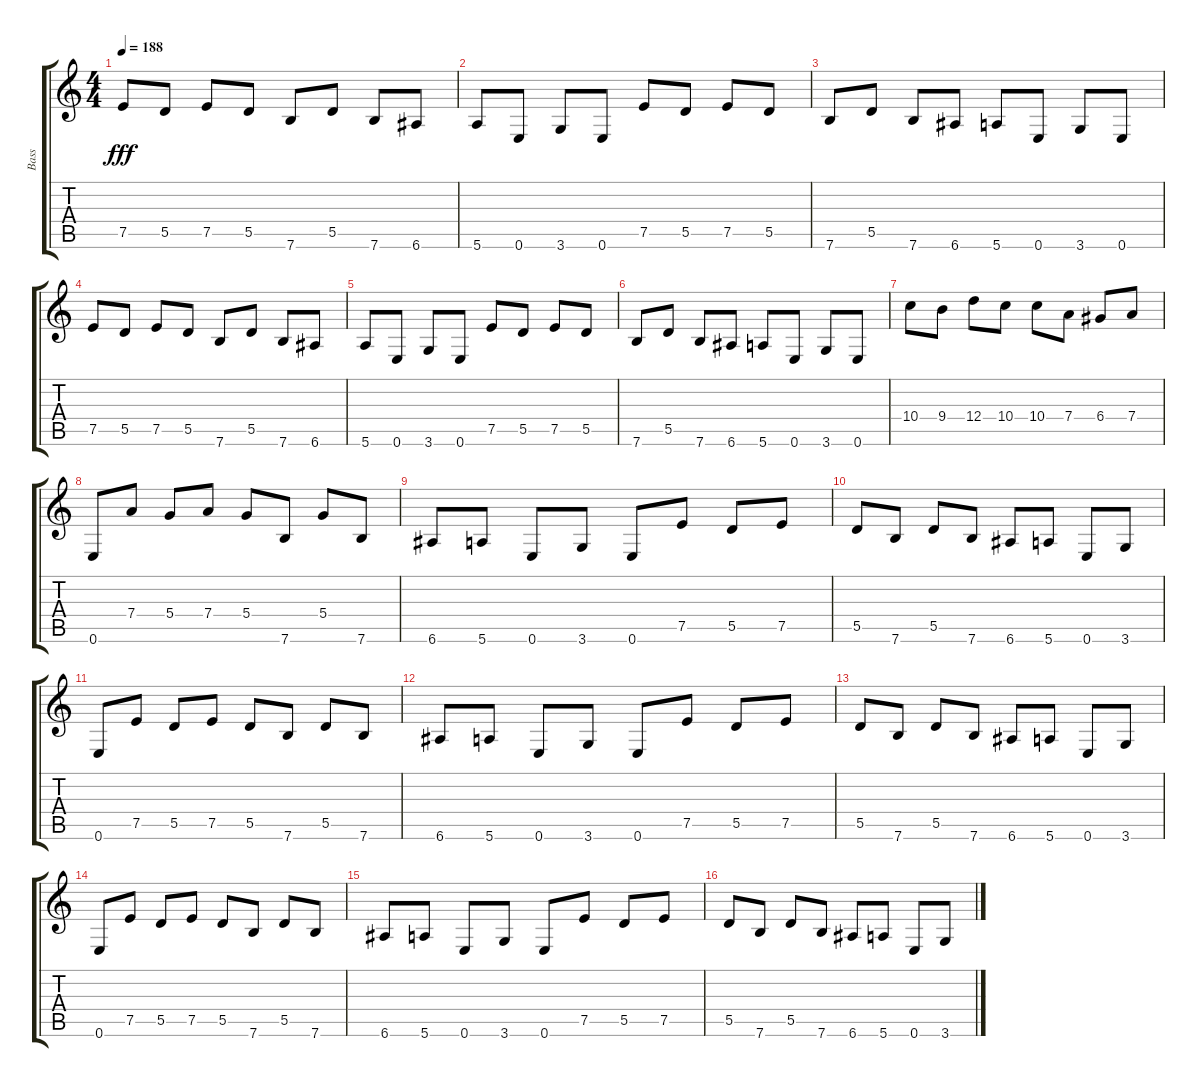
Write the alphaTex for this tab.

\track ("Bass" "Bass") {instrument fretlessbass}
\staff {score tabs}
\tuning (E4 B3 G3 D3 A2 E2) {hide}
\ts (4 4)
\tempo 188
\clef g2
\ks c
7.5.8{dy fff} 5.5.8 7.5.8 5.5.8 7.6.8 5.5.8 7.6.8 6.6.8 |
5.6.8 0.6.8 3.6.8 0.6.8 7.5.8 5.5.8 7.5.8 5.5.8 |
7.6.8 5.5.8 7.6.8 6.6.8 5.6.8 0.6.8 3.6.8 0.6.8 |
7.5.8 5.5.8 7.5.8 5.5.8 7.6.8 5.5.8 7.6.8 6.6.8 |
5.6.8 0.6.8 3.6.8 0.6.8 7.5.8 5.5.8 7.5.8 5.5.8 |
7.6.8 5.5.8 7.6.8 6.6.8 5.6.8 0.6.8 3.6.8 0.6.8 |
10.4.8 9.4.8 12.4.8 10.4.8 10.4.8 7.4.8 6.4.8 7.4.8 |
0.6.8 7.4.8 5.4.8 7.4.8 5.4.8 7.6.8 5.4.8 7.6.8 |
6.6.8 5.6.8 0.6.8 3.6.8 0.6.8 7.5.8 5.5.8 7.5.8 |
5.5.8 7.6.8 5.5.8 7.6.8 6.6.8 5.6.8 0.6.8 3.6.8 |
0.6.8 7.5.8 5.5.8 7.5.8 5.5.8 7.6.8 5.5.8 7.6.8 |
6.6.8 5.6.8 0.6.8 3.6.8 0.6.8 7.5.8 5.5.8 7.5.8 |
5.5.8 7.6.8 5.5.8 7.6.8 6.6.8 5.6.8 0.6.8 3.6.8 |
0.6.8 7.5.8 5.5.8 7.5.8 5.5.8 7.6.8 5.5.8 7.6.8 |
6.6.8 5.6.8 0.6.8 3.6.8 0.6.8 7.5.8 5.5.8 7.5.8 |
5.5.8 7.6.8 5.5.8 7.6.8 6.6.8 5.6.8 0.6.8 3.6.8
